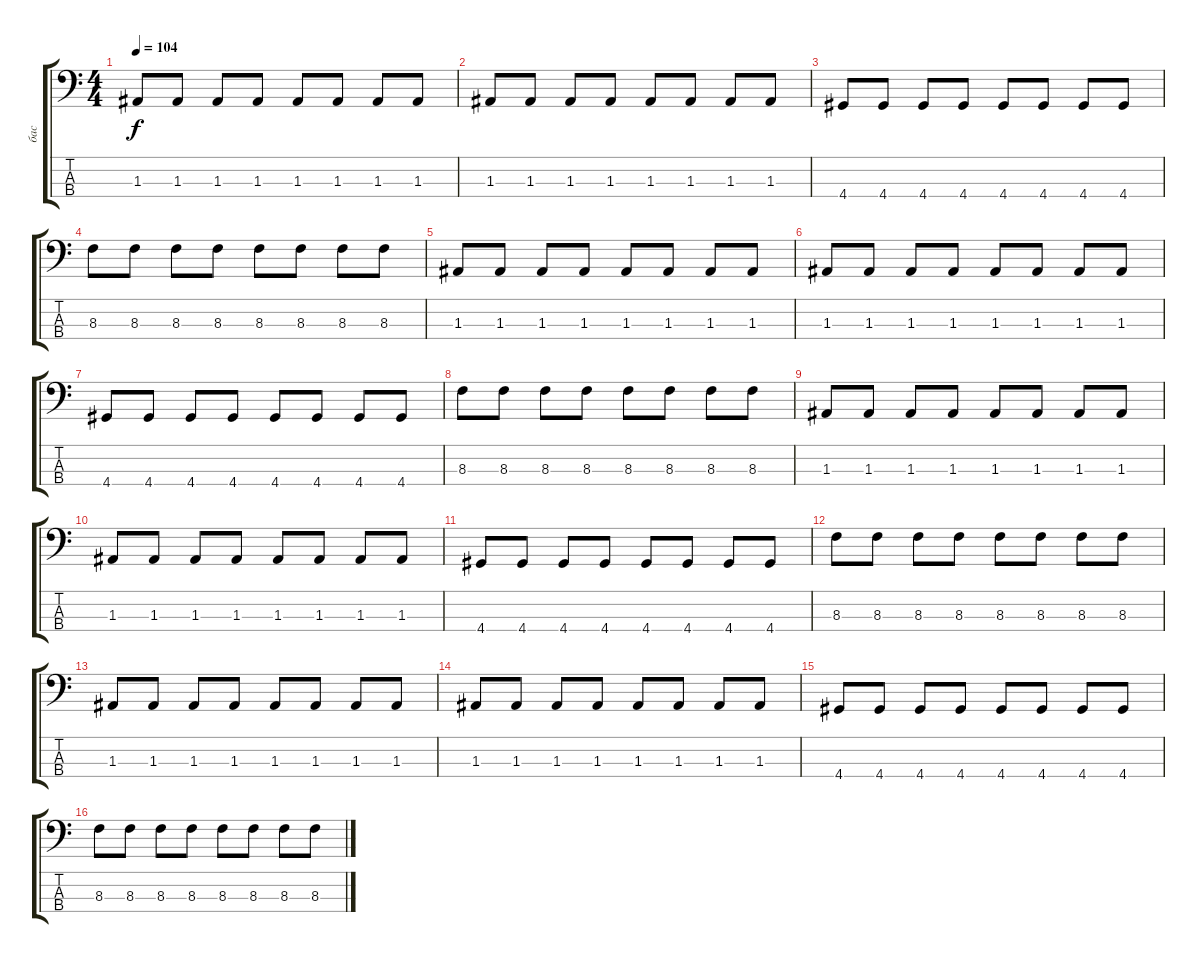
\track ("бас" "бас") {instrument electricbassfinger}
\staff {score tabs}
\tuning (G2 D2 A1 E1) {hide}
\ts (4 4)
\tempo 104
\clef f4
\ks c
1.3.8{dy f} 1.3.8 1.3.8 1.3.8 1.3.8 1.3.8 1.3.8 1.3.8 |
1.3.8 1.3.8 1.3.8 1.3.8 1.3.8 1.3.8 1.3.8 1.3.8 |
4.4.8 4.4.8 4.4.8 4.4.8 4.4.8 4.4.8 4.4.8 4.4.8 |
8.3.8 8.3.8 8.3.8 8.3.8 8.3.8 8.3.8 8.3.8 8.3.8 |
1.3.8 1.3.8 1.3.8 1.3.8 1.3.8 1.3.8 1.3.8 1.3.8 |
1.3.8 1.3.8 1.3.8 1.3.8 1.3.8 1.3.8 1.3.8 1.3.8 |
4.4.8 4.4.8 4.4.8 4.4.8 4.4.8 4.4.8 4.4.8 4.4.8 |
8.3.8 8.3.8 8.3.8 8.3.8 8.3.8 8.3.8 8.3.8 8.3.8 |
1.3.8 1.3.8 1.3.8 1.3.8 1.3.8 1.3.8 1.3.8 1.3.8 |
1.3.8 1.3.8 1.3.8 1.3.8 1.3.8 1.3.8 1.3.8 1.3.8 |
4.4.8 4.4.8 4.4.8 4.4.8 4.4.8 4.4.8 4.4.8 4.4.8 |
8.3.8 8.3.8 8.3.8 8.3.8 8.3.8 8.3.8 8.3.8 8.3.8 |
1.3.8 1.3.8 1.3.8 1.3.8 1.3.8 1.3.8 1.3.8 1.3.8 |
1.3.8 1.3.8 1.3.8 1.3.8 1.3.8 1.3.8 1.3.8 1.3.8 |
4.4.8 4.4.8 4.4.8 4.4.8 4.4.8 4.4.8 4.4.8 4.4.8 |
8.3.8 8.3.8 8.3.8 8.3.8 8.3.8 8.3.8 8.3.8 8.3.8
